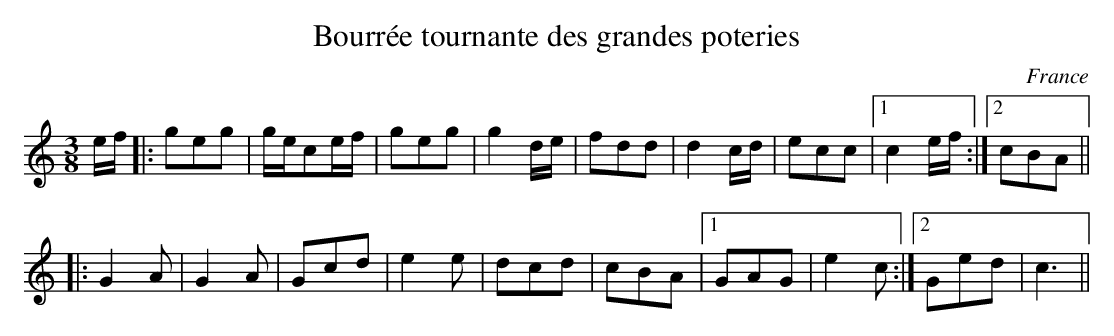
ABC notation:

X:1
T:Bourrée tournante des grandes poteries
L:1/8
M:3/8
O:France
K:C major
e/f/|:geg|g/e/ce/f/|geg|g2 d/e/|\
fdd|d2c/d/|ecc|1 c2e/f/:|2 cBA||
|:G2A|G2A|Gcd|e2e|\
dcd|cBA|1 GAG|e2c:|2 Ged|c3||
